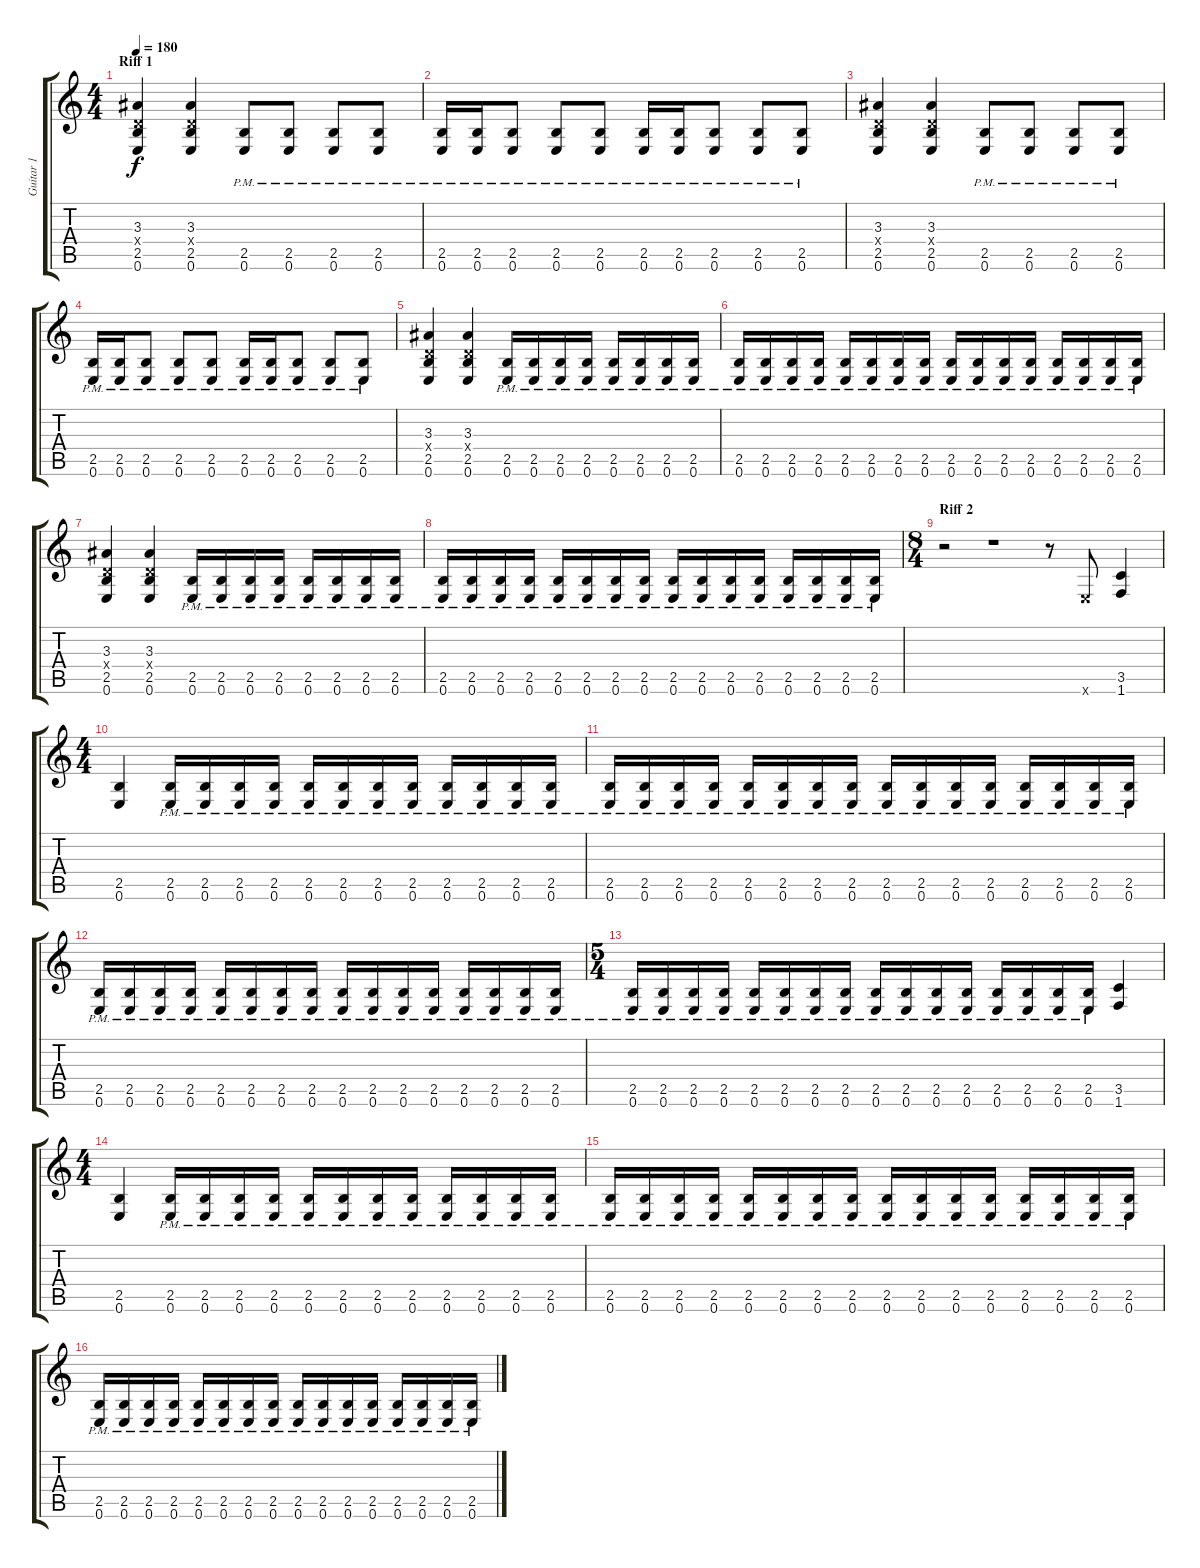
\track ("Guitar 1" "Guitar 1") {instrument distortionguitar}
\staff {score tabs}
\tuning (E4 B3 G3 D3 A2 E2) {hide}
\ts (4 4)
\section ("" "Riff 1")
\tempo 180
\clef g2
\ks c
(3.3 0.4{x} 2.5 0.6).4{dy f instrument distortionguitar} (3.3 0.4{x} 2.5 0.6).4 (2.5{pm} 0.6{pm}).8 (2.5{pm} 0.6{pm}).8 (2.5{pm} 0.6{pm}).8 (2.5{pm} 0.6{pm}).8 |
(2.5{pm} 0.6{pm}).16 (2.5{pm} 0.6{pm}).16 (2.5{pm} 0.6{pm}).8 (2.5{pm} 0.6{pm}).8 (2.5{pm} 0.6{pm}).8 (2.5{pm} 0.6{pm}).16 (2.5{pm} 0.6{pm}).16 (2.5{pm} 0.6{pm}).8 (2.5{pm} 0.6{pm}).8 (2.5{pm} 0.6{pm}).8 |
(3.3 0.4{x} 2.5 0.6).4 (3.3 0.4{x} 2.5 0.6).4 (2.5{pm} 0.6{pm}).8 (2.5{pm} 0.6{pm}).8 (2.5{pm} 0.6{pm}).8 (2.5{pm} 0.6{pm}).8 |
(2.5{pm} 0.6{pm}).16 (2.5{pm} 0.6{pm}).16 (2.5{pm} 0.6{pm}).8 (2.5{pm} 0.6{pm}).8 (2.5{pm} 0.6{pm}).8 (2.5{pm} 0.6{pm}).16 (2.5{pm} 0.6{pm}).16 (2.5{pm} 0.6{pm}).8 (2.5{pm} 0.6{pm}).8 (2.5{pm} 0.6{pm}).8 |
(3.3 0.4{x} 2.5 0.6).4 (3.3 0.4{x} 2.5 0.6).4 (2.5{pm} 0.6{pm}).16 (2.5{pm} 0.6{pm}).16 (2.5{pm} 0.6{pm}).16 (2.5{pm} 0.6{pm}).16 (2.5{pm} 0.6{pm}).16 (2.5{pm} 0.6{pm}).16 (2.5{pm} 0.6{pm}).16 (2.5{pm} 0.6{pm}).16 |
(2.5{pm} 0.6{pm}).16 (2.5{pm} 0.6{pm}).16 (2.5{pm} 0.6{pm}).16 (2.5{pm} 0.6{pm}).16 (2.5{pm} 0.6{pm}).16 (2.5{pm} 0.6{pm}).16 (2.5{pm} 0.6{pm}).16 (2.5{pm} 0.6{pm}).16 (2.5{pm} 0.6{pm}).16 (2.5{pm} 0.6{pm}).16 (2.5{pm} 0.6{pm}).16 (2.5{pm} 0.6{pm}).16 (2.5{pm} 0.6{pm}).16 (2.5{pm} 0.6{pm}).16 (2.5{pm} 0.6{pm}).16 (2.5{pm} 0.6{pm}).16 |
(3.3 0.4{x} 2.5 0.6).4 (3.3 0.4{x} 2.5 0.6).4 (2.5{pm} 0.6{pm}).16 (2.5{pm} 0.6{pm}).16 (2.5{pm} 0.6{pm}).16 (2.5{pm} 0.6{pm}).16 (2.5{pm} 0.6{pm}).16 (2.5{pm} 0.6{pm}).16 (2.5{pm} 0.6{pm}).16 (2.5{pm} 0.6{pm}).16 |
(2.5{pm} 0.6{pm}).16 (2.5{pm} 0.6{pm}).16 (2.5{pm} 0.6{pm}).16 (2.5{pm} 0.6{pm}).16 (2.5{pm} 0.6{pm}).16 (2.5{pm} 0.6{pm}).16 (2.5{pm} 0.6{pm}).16 (2.5{pm} 0.6{pm}).16 (2.5{pm} 0.6{pm}).16 (2.5{pm} 0.6{pm}).16 (2.5{pm} 0.6{pm}).16 (2.5{pm} 0.6{pm}).16 (2.5{pm} 0.6{pm}).16 (2.5{pm} 0.6{pm}).16 (2.5{pm} 0.6{pm}).16 (2.5{pm} 0.6{pm}).16 |
\ts (8 4)
\section ("" "Riff 2")
r.2 r.1 r.8 0.6{x}.8 (3.5 1.6).4 |
\ts (4 4)
(2.5 0.6).4 (2.5{pm} 0.6{pm}).16 (2.5{pm} 0.6{pm}).16 (2.5{pm} 0.6{pm}).16 (2.5{pm} 0.6{pm}).16 (2.5{pm} 0.6{pm}).16 (2.5{pm} 0.6{pm}).16 (2.5{pm} 0.6{pm}).16 (2.5{pm} 0.6{pm}).16 (2.5{pm} 0.6{pm}).16 (2.5{pm} 0.6{pm}).16 (2.5{pm} 0.6{pm}).16 (2.5{pm} 0.6{pm}).16 |
(2.5{pm} 0.6{pm}).16 (2.5{pm} 0.6{pm}).16 (2.5{pm} 0.6{pm}).16 (2.5{pm} 0.6{pm}).16 (2.5{pm} 0.6{pm}).16 (2.5{pm} 0.6{pm}).16 (2.5{pm} 0.6{pm}).16 (2.5{pm} 0.6{pm}).16 (2.5{pm} 0.6{pm}).16 (2.5{pm} 0.6{pm}).16 (2.5{pm} 0.6{pm}).16 (2.5{pm} 0.6{pm}).16 (2.5{pm} 0.6{pm}).16 (2.5{pm} 0.6{pm}).16 (2.5{pm} 0.6{pm}).16 (2.5{pm} 0.6{pm}).16 |
(2.5{pm} 0.6{pm}).16 (2.5{pm} 0.6{pm}).16 (2.5{pm} 0.6{pm}).16 (2.5{pm} 0.6{pm}).16 (2.5{pm} 0.6{pm}).16 (2.5{pm} 0.6{pm}).16 (2.5{pm} 0.6{pm}).16 (2.5{pm} 0.6{pm}).16 (2.5{pm} 0.6{pm}).16 (2.5{pm} 0.6{pm}).16 (2.5{pm} 0.6{pm}).16 (2.5{pm} 0.6{pm}).16 (2.5{pm} 0.6{pm}).16 (2.5{pm} 0.6{pm}).16 (2.5{pm} 0.6{pm}).16 (2.5{pm} 0.6{pm}).16 |
\ts (5 4)
(2.5{pm} 0.6{pm}).16 (2.5{pm} 0.6{pm}).16 (2.5{pm} 0.6{pm}).16 (2.5{pm} 0.6{pm}).16 (2.5{pm} 0.6{pm}).16 (2.5{pm} 0.6{pm}).16 (2.5{pm} 0.6{pm}).16 (2.5{pm} 0.6{pm}).16 (2.5{pm} 0.6{pm}).16 (2.5{pm} 0.6{pm}).16 (2.5{pm} 0.6{pm}).16 (2.5{pm} 0.6{pm}).16 (2.5{pm} 0.6{pm}).16 (2.5{pm} 0.6{pm}).16 (2.5{pm} 0.6{pm}).16 (2.5{pm} 0.6{pm}).16 (3.5 1.6).4 |
\ts (4 4)
(2.5 0.6).4 (2.5{pm} 0.6{pm}).16 (2.5{pm} 0.6{pm}).16 (2.5{pm} 0.6{pm}).16 (2.5{pm} 0.6{pm}).16 (2.5{pm} 0.6{pm}).16 (2.5{pm} 0.6{pm}).16 (2.5{pm} 0.6{pm}).16 (2.5{pm} 0.6{pm}).16 (2.5{pm} 0.6{pm}).16 (2.5{pm} 0.6{pm}).16 (2.5{pm} 0.6{pm}).16 (2.5{pm} 0.6{pm}).16 |
(2.5{pm} 0.6{pm}).16 (2.5{pm} 0.6{pm}).16 (2.5{pm} 0.6{pm}).16 (2.5{pm} 0.6{pm}).16 (2.5{pm} 0.6{pm}).16 (2.5{pm} 0.6{pm}).16 (2.5{pm} 0.6{pm}).16 (2.5{pm} 0.6{pm}).16 (2.5{pm} 0.6{pm}).16 (2.5{pm} 0.6{pm}).16 (2.5{pm} 0.6{pm}).16 (2.5{pm} 0.6{pm}).16 (2.5{pm} 0.6{pm}).16 (2.5{pm} 0.6{pm}).16 (2.5{pm} 0.6{pm}).16 (2.5{pm} 0.6{pm}).16 |
(2.5{pm} 0.6{pm}).16 (2.5{pm} 0.6{pm}).16 (2.5{pm} 0.6{pm}).16 (2.5{pm} 0.6{pm}).16 (2.5{pm} 0.6{pm}).16 (2.5{pm} 0.6{pm}).16 (2.5{pm} 0.6{pm}).16 (2.5{pm} 0.6{pm}).16 (2.5{pm} 0.6{pm}).16 (2.5{pm} 0.6{pm}).16 (2.5{pm} 0.6{pm}).16 (2.5{pm} 0.6{pm}).16 (2.5{pm} 0.6{pm}).16 (2.5{pm} 0.6{pm}).16 (2.5{pm} 0.6{pm}).16 (2.5{pm} 0.6{pm}).16
